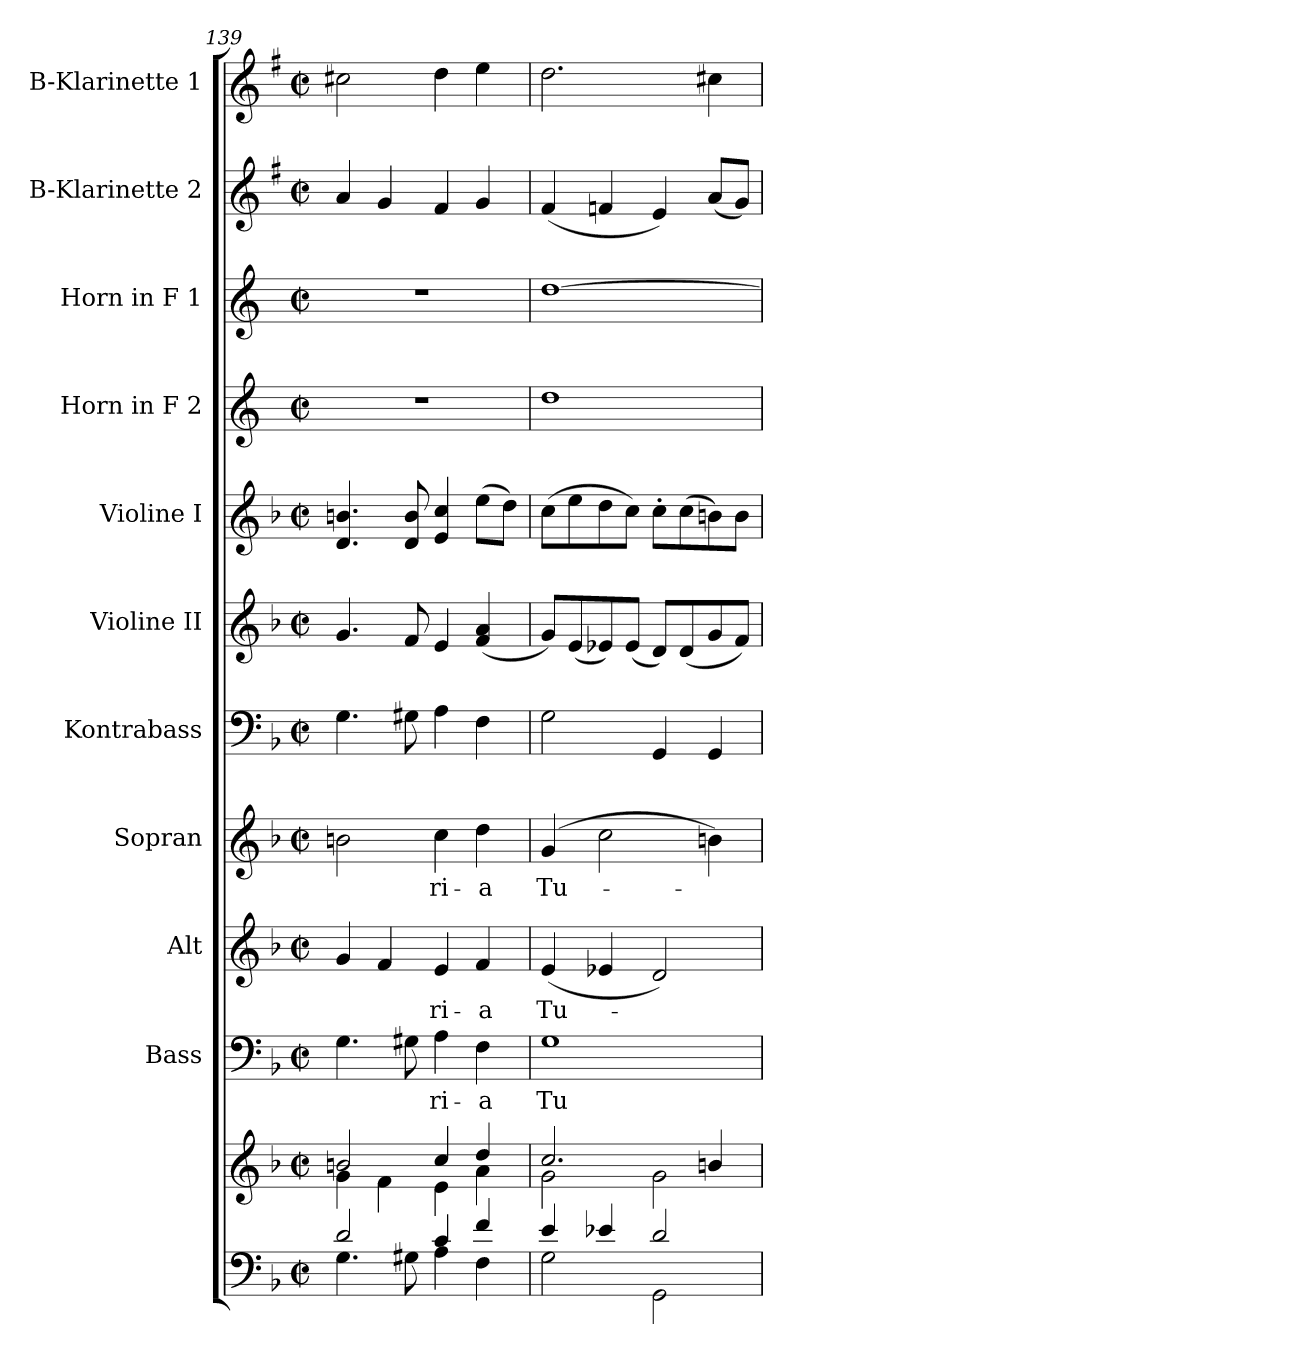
**kern	**kern	**kern	**text	**kern	**text	**kern	**text	**kern	**kern	**kern	**kern	**kern	**kern	**kern
*part11	*part11	*part10	*part10	*part9	*part9	*part8	*part8	*part7	*part6	*part5	*part4	*part3	*part2	*part1
*staff12	*staff11	*staff10	*staff10	*staff9	*staff9	*staff8	*staff8	*staff7	*staff6	*staff5	*staff4	*staff3	*staff2	*staff1
*	*	*I"Bass	*	*I"Alt	*	*I"Sopran	*	*I"Kontrabass	*I"Violine II	*I"Violine I	*I"Horn in F 2	*I"Horn in F 1	*I"B-Klarinette 2	*I"B-Klarinette 1
*	*	*I'B.	*	*I'A.	*	*I'S.	*	*I'Kb.	*I'Vl. II	*I'Vl. I	*	*	*I'B Kl. 2	*I'B Kl. 1
!!LO:PB:g=z
*clefF4	*clefG2	*clefF4	*	*clefG2	*	*clefG2	*	*clefF4	*clefG2	*clefG2	*clefG2	*clefG2	*clefG2	*clefG2
*	*	*	*	*	*	*	*	*ITrd7c12	*	*	*ITrd4c7	*ITrd4c7	*ITrd1c2	*ITrd1c2
*k[b-]	*k[b-]	*k[b-]	*	*k[b-]	*	*k[b-]	*	*k[b-]	*k[b-]	*k[b-]	*k[b-]	*k[b-]	*k[b-]	*k[b-]
*F:	*F:	*F:	*	*F:	*	*F:	*	*F:	*F:	*F:	*F:	*F:	*F:	*F:
*M2/2	*M2/2	*M2/2	*	*M2/2	*	*M2/2	*	*M2/2	*M2/2	*M2/2	*M2/2	*M2/2	*M2/2	*M2/2
*met(c|)	*met(c|)	*met(c|)	*	*met(c|)	*	*met(c|)	*	*met(c|)	*met(c|)	*met(c|)	*met(c|)	*met(c|)	*met(c|)	*met(c|)
=139	=139	=139	=139	=139	=139	=139	=139	=139	=139	=139	=139	=139	=139	=139
*^	*^	*	*	*	*	*	*	*	*	*	*	*	*	*
2d/	4.G\	2bn/	4g\	4.G\	.	4g/	.	2bn\	.	4.GG\	4.g/	4.d/ 4.bn/	1r	1r	4g/	2bn\
.	.	.	4f\	.	.	4f/	.	.	.	.	.	.	.	.	4f/	.
.	8G#X\	.	.	8G#X\	.	.	.	.	.	8GG#X\	8f/	8d/ 8b/	.	.	.	.
!	!	!	!	!	!LO:LY:b	!	!LO:LY:b	!	!LO:LY:b	!	!	!	!	!	!	!
4c/	4A\	4cc/	4e\	4A\	-ri-	4e/	-ri-	4cc\	-ri-	4AA\	4e/	4e/ 4cc/	.	.	4e/	4cc\
!	!	!	!	!	!LO:LY:b	!	!LO:LY:b	!	!LO:LY:b	!	!	!	!	!	!	!
4f/	4F\	4dd/	4a\	4F\	-a	4f/	-a	4dd\	-a	4FF\	(<4f/ 4a/	(>8ee\L	.	.	4f/	4dd\
.	.	.	.	.	.	.	.	.	.	.	.	8dd\J)	.	.	.	.
=140	=140	=140	=140	=140	=140	=140	=140	=140	=140	=140	=140	=140	=140	=140	=140	=140
!	!	!	!	!	!LO:LY:b	!	!LO:LY:b	!	!LO:LY:b	!	!	!	!	!	!	!
4e/	2G\	2.cc/	2g\	1G	Tu-	(<4e/	Tu-	(4g/	Tu-	2GG\	8g/L)	(>8cc\L	1g	[1g	(<4e/	2.cc\
.	.	.	.	.	.	.	.	.	.	.	(<8e/	8ee\	.	.	.	.
4e-X/	.	.	.	.	.	4e-X/	.	2cc\	.	.	8e-X/)	8dd\	.	.	4e-X/	.
.	.	.	.	.	.	.	.	.	.	.	(<8e-/J	8cc\J)	.	.	.	.
2d/	2GG\	.	2g\	.	.	2d/)	.	.	.	4GGG/	8d/L)	8cc'>\L	.	.	4d/)	.
.	.	.	.	.	.	.	.	.	.	.	(<8d/	(>8cc\	.	.	.	.
.	.	4bn/	.	.	.	.	.	4bn\)	.	4GGG/	8g/	8bn\)	.	.	(<8g/L	4bn\
.	.	.	.	.	.	.	.	.	.	.	8f/J)	8b\J	.	.	8f/J)	.
*v	*v	*	*	*	*	*	*	*	*	*	*	*	*	*	*	*
*	*v	*v	*	*	*	*	*	*	*	*	*	*	*	*	*
=	=	=	=	=	=	=	=	=	=	=	=	=	=	=
*-	*-	*-	*-	*-	*-	*-	*-	*-	*-	*-	*-	*-	*-	*-
